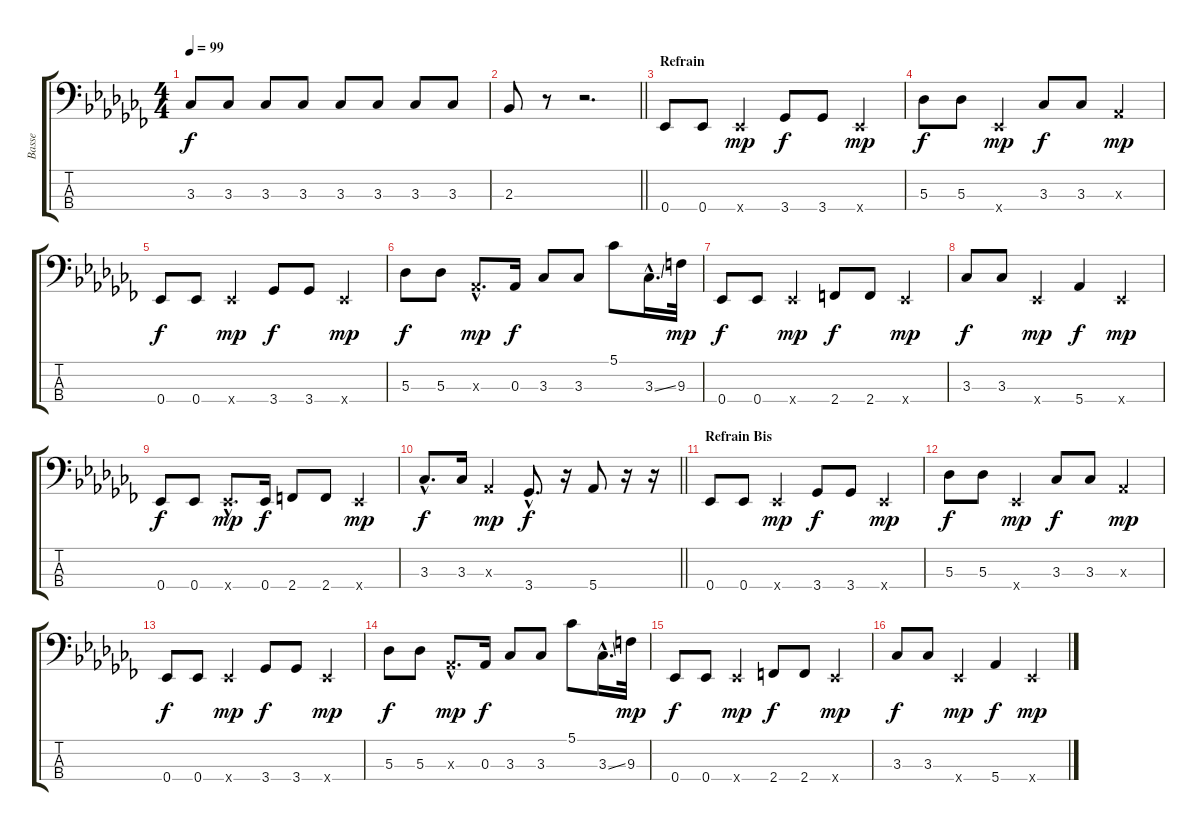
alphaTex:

\track ("Basse" "Basse") {instrument electricbassfinger}
\staff {score tabs}
\tuning (Gb2 Db2 Ab1 Eb1) {hide}
\ts (4 4)
\tempo 99
\clef f4
\ks cb
3.3.8{dy f} 3.3.8 3.3.8 3.3.8 3.3.8 3.3.8 3.3.8 3.3.8 |
\barLineRight lightlight
2.3.8 r.8 r.2{d} |
\section ("" "Refrain")
0.4.8 0.4.8 0.4{x}.4{dy mp} 3.4.8{dy f} 3.4.8 0.4{x}.4{dy mp} |
5.3.8{dy f} 5.3.8 0.4{x}.4{dy mp} 3.3.8{dy f} 3.3.8 0.3{x}.4{dy mp} |
0.4.8{dy f} 0.4.8 0.4{x}.4{dy mp} 3.4.8{dy f} 3.4.8 0.4{x}.4{dy mp} |
5.3.8{dy f} 5.3.8 0.3{hac x}.8{d dy mp} 0.3.16{dy f} 3.3.8 3.3.8 5.1.8 3.3{ss hac}.16{d} 9.3.32{dy mp} |
0.4.8{dy f} 0.4.8 0.4{x}.4{dy mp} 2.4.8{dy f} 2.4.8 0.4{x}.4{dy mp} |
3.3.8{dy f} 3.3.8 0.4{x}.4{dy mp} 5.4.4{dy f} 0.4{x}.4{dy mp} |
0.4.8{dy f} 0.4.8 0.4{hac x}.8{d dy mp} 0.4.16{dy f} 2.4.8 2.4.8 0.4{x}.4{dy mp} |
\barLineRight lightlight
3.3{hac}.8{d dy f} 3.3.16 0.3{x}.4{dy mp} 3.4{hac}.8{d dy f} r.16 5.4.8 r.16 r.16 |
\section ("" "Refrain Bis")
0.4.8 0.4.8 0.4{x}.4{dy mp} 3.4.8{dy f} 3.4.8 0.4{x}.4{dy mp} |
5.3.8{dy f} 5.3.8 0.4{x}.4{dy mp} 3.3.8{dy f} 3.3.8 0.3{x}.4{dy mp} |
0.4.8{dy f} 0.4.8 0.4{x}.4{dy mp} 3.4.8{dy f} 3.4.8 0.4{x}.4{dy mp} |
5.3.8{dy f} 5.3.8 0.3{hac x}.8{d dy mp} 0.3.16{dy f} 3.3.8 3.3.8 5.1.8 3.3{ss hac}.16{d} 9.3.32{dy mp} |
0.4.8{dy f} 0.4.8 0.4{x}.4{dy mp} 2.4.8{dy f} 2.4.8 0.4{x}.4{dy mp} |
3.3.8{dy f} 3.3.8 0.4{x}.4{dy mp} 5.4.4{dy f} 0.4{x}.4{dy mp}
